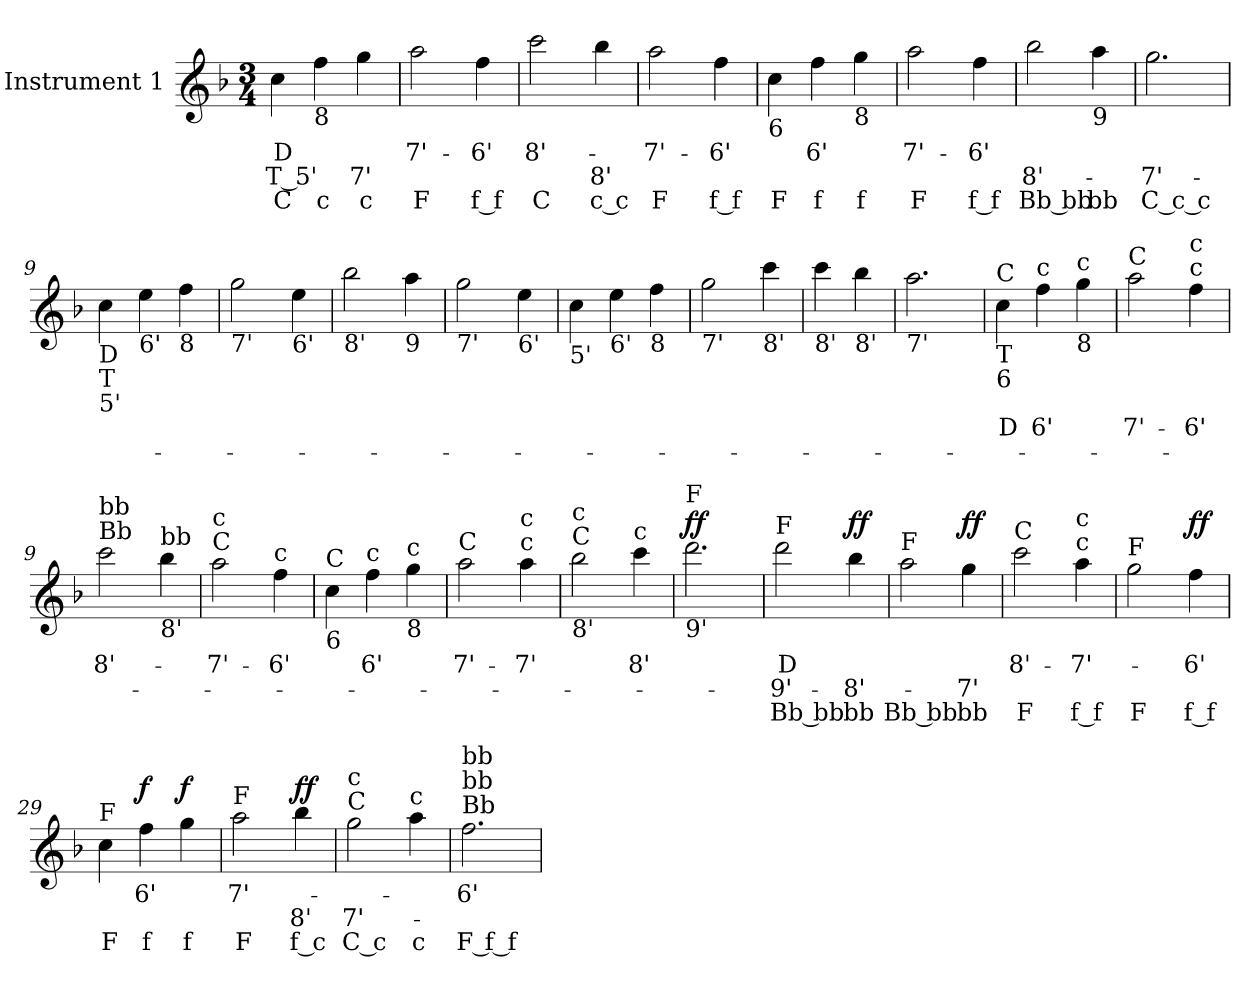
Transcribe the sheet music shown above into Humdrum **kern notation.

**kern	**text	**text	**text	**dynam
*part1	*part1	*part1	*part1	*part1
*staff1	*staff1	*staff1	*staff1	*staff1
*I"Instrument 1	*	*	*	*
*stria5	*	*	*	*
*clefG2	*	*	*	*
*k[b-]	*	*	*	*
*F:	*	*	*	*
*M3/4	*	*	*	*
=1	=1	=1	=1	=1
!	!LO:LY:b:rj	!LO:LY:b:rj	!LO:LY:b:cj	!
4cc\	D	T 5'	C	.
!LO:TX:b:t=8	!	!	!	!
!	!	!	!LO:LY:b:cj	!
4ff>\	.	.	c	.
!	!	!LO:LY:b:cj	!LO:LY:b:cj	!
4gg>>\	.	7'	c	.
=2	=2	=2	=2	=2
!	!LO:LY:b:cj	!	!LO:LY:b:cj	!
2aa>\	7'-	.	F	.
!	!LO:LY:b:cj	!	!LO:LY:b:rj	!
4ff>\	6'	.	f f	.
=3	=3	=3	=3	=3
!	!LO:LY:b:cj	!	!LO:LY:b:cj	!
2ccc>\	8'-	.	C	.
!	!	!LO:LY:b:cj	!LO:LY:b:rj	!
4bb-\	.	8'	c c	.
=4	=4	=4	=4	=4
!	!LO:LY:b:cj	!	!LO:LY:b:cj	!
2aa\	7'-	.	F	.
!	!LO:LY:b:cj	!	!LO:LY:b:rj	!
4ff\	6'	.	f f	.
=5	=5	=5	=5	=5
!LO:TX:b:t=6	!	!	!	!
!	!	!	!LO:LY:b:cj	!
4cc\	.	.	F	.
!	!LO:LY:b:cj	!	!LO:LY:b:cj	!
4ff>\	6'	.	f	.
!LO:TX:b:t=8	!	!	!	!
!	!	!	!LO:LY:b:cj	!
4gg>>\	.	.	f	.
=6	=6	=6	=6	=6
!	!LO:LY:b:cj	!	!LO:LY:b:cj	!
2aa>\	7'-	.	F	.
!	!LO:LY:b:cj	!	!LO:LY:b:rj	!
4ff>\	6'	.	f f	.
=7	=7	=7	=7	=7
!	!	!LO:LY:b:cj	!LO:LY:b:cj	!
2bb->\	.	8'-	Bb bb	.
!LO:TX:b:t=9	!	!	!	!
!	!	!	!LO:LY:b:cj	!
4aa>\	.	.	bb	.
=8	=8	=8	=8	=8
!	!	!LO:LY:b:cj	!LO:LY:b:cj	!
2.gg>\	.	7'-	C c c	.
!!LO:LB:g=z
=9	=9	=9	=9	=9
!LO:TX:b:t=D	!	!	!	!
!LO:TX:b:t=T	!	!	!	!
!LO:TX:b:t=5'	!	!	!	!
4cc\	.	.	.	.
!LO:TX:b:t=6'	!	!	!	!
4ee>\	.	.	.	.
!LO:TX:b:t=8	!	!	!	!
4ff>>\	.	.	.	.
=10	=10	=10	=10	=10
!LO:TX:b:t=7'	!	!	!	!
2gg\	.	.	.	.
!LO:TX:b:t=6'	!	!	!	!
4ee\	.	.	.	.
=11	=11	=11	=11	=11
!LO:TX:b:t=8'	!	!	!	!
2bb-\	.	.	.	.
!LO:TX:b:t=9	!	!	!	!
4aa\	.	.	.	.
=12	=12	=12	=12	=12
!LO:TX:b:t=7'	!	!	!	!
2gg\	.	.	.	.
!LO:TX:b:t=6'	!	!	!	!
4ee>\	.	.	.	.
=13	=13	=13	=13	=13
!LO:TX:b:t=5'	!	!	!	!
4cc\	.	.	.	.
!LO:TX:b:t=6'	!	!	!	!
4ee>\	.	.	.	.
!LO:TX:b:t=8	!	!	!	!
4ff\	.	.	.	.
=14	=14	=14	=14	=14
!LO:TX:b:t=7'	!	!	!	!
2gg\	.	.	.	.
!LO:TX:b:t=8'	!	!	!	!
4ccc\	.	.	.	.
=15	=15	=15	=15	=15
!LO:TX:b:t=8'	!	!	!	!
4ccc\	.	.	.	.
!LO:TX:b:t=8'	!	!	!	!
4bb-\	.	.	.	.
=16	=16	=16	=16	=16
!LO:TX:b:t=7'	!	!	!	!
2.aa\	.	.	.	.
!!LO:LB:g=z
=7	=7	=7	=7	=7
!LO:TX:b:t=T	!	!	!	!
!LO:TX:a:t=C	!	!	!	!
!LO:TX:b:t=6	!	!	!	!
!	!LO:LY:b:rj	!	!	!
4cc\	D	.	.	.
!LO:TX:a:t=c	!	!	!	!
!	!LO:LY:b:cj	!	!	!
4ff\	6'	.	.	.
!LO:TX:b:t=8	!	!	!	!
!LO:TX:a:t=c	!	!	!	!
4gg\	.	.	.	.
=8	=8	=8	=8	=8
!LO:TX:a:t=C	!	!	!	!
!	!LO:LY:b:cj	!	!	!
2aa\	7'-	.	.	.
!LO:TX:a:t=c	!	!	!	!
!LO:TX:a:t=c	!	!	!	!
!	!LO:LY:b:cj	!	!	!
4ff\	6'	.	.	.
=9	=9	=9	=9	=9
!LO:TX:a:t=Bb	!	!	!	!
!LO:TX:a:t=bb	!	!	!	!
!	!LO:LY:b:cj	!	!	!
2ccc\	8'-	.	.	.
!LO:TX:a:t=bb	!	!	!	!
!LO:TX:b:t=8'	!	!	!	!
4bb-\	.	.	.	.
=10	=10	=10	=10	=10
!LO:TX:a:t=C	!	!	!	!
!LO:TX:a:t=c	!	!	!	!
!	!LO:LY:b:cj	!	!	!
2aa\	7'-	.	.	.
!LO:TX:a:t=c	!	!	!	!
!	!LO:LY:b:cj	!	!	!
4ff>\	6'	.	.	.
=11	=11	=11	=11	=11
!LO:TX:a:t=C	!	!	!	!
!LO:TX:b:t=6	!	!	!	!
4cc\	.	.	.	.
!LO:TX:a:t=c	!	!	!	!
!	!LO:LY:b:cj	!	!	!
4ff>\	6'	.	.	.
!LO:TX:b:t=8	!	!	!	!
!LO:TX:a:t=c	!	!	!	!
4gg>>\	.	.	.	.
=12	=12	=12	=12	=12
!LO:TX:a:t=C	!	!	!	!
!	!LO:LY:b:cj	!	!	!
2aa\	7'-	.	.	.
!LO:TX:a:t=c	!	!	!	!
!LO:TX:a:t=c	!	!	!	!
!	!LO:LY:b:cj	!	!	!
4aa\	7'	.	.	.
=13	=13	=13	=13	=13
!LO:TX:b:t=8'	!	!	!	!
!LO:TX:a:t=C	!	!	!	!
!LO:TX:a:t=c	!	!	!	!
2bb-\	.	.	.	.
!LO:TX:a:t=c	!	!	!	!
!	!LO:LY:b:cj	!	!	!
4ccc\	8'	.	.	.
=14	=14	=14	=14	=14
!LO:TX:b:t=9'	!	!	!	!
!LO:TX:a:t=F	!	!	!	!
!	!	!	!	!LO:DY:a
!	!	!	!	!LO:DY:n=1:a
2.ddd\	.	.	.	f f
!!LO:LB:g=z
=25	=25	=25	=25	=25
!LO:TX:a:t=F	!	!	!	!
!	!LO:LY:b:rj	!LO:LY:b:cj	!LO:LY:b:cj	!
2ddd\	D	9'-	Bb bb	.
!	!	!LO:LY:b:cj	!LO:LY:b:cj	!LO:DY:a
!	!	!	!	!LO:DY:n=1:a
4bb-\	.	8'-	bb	f f
=26	=26	=26	=26	=26
!LO:TX:a:t=F	!	!	!	!
!	!	!	!LO:LY:b:cj	!
2aa\	.	.	Bb bb	.
!	!	!LO:LY:b:cj	!LO:LY:b:cj	!LO:DY:a
!	!	!	!	!LO:DY:n=1:a
4gg\	.	7'	bb	f f
=27	=27	=27	=27	=27
!LO:TX:a:t=C	!	!	!	!
!	!LO:LY:b:cj	!	!LO:LY:b:cj	!
2ccc\	8'-	.	F	.
!LO:TX:a:t=c	!	!	!	!
!LO:TX:a:t=c	!	!	!	!
!	!LO:LY:b:cj	!	!LO:LY:b:rj	!
4aa\	7'-	.	f f	.
=28	=28	=28	=28	=28
!LO:TX:a:t=F	!	!	!	!
!	!	!	!LO:LY:b:cj	!
2gg\	.	.	F	.
!	!LO:LY:b:cj	!	!LO:LY:b:rj	!LO:DY:a
!	!	!	!	!LO:DY:n=1:a
4ff\	6'	.	f f	f f
=29	=29	=29	=29	=29
!LO:TX:a:t=F	!	!	!	!
!	!	!	!LO:LY:b:cj	!
4cc\	.	.	F	.
!	!LO:LY:b:cj	!	!LO:LY:b:cj	!LO:DY:a
4ff\	6'	.	f	f
!	!	!	!LO:LY:b:cj	!LO:DY:a
4gg\	.	.	f	f
=30	=30	=30	=30	=30
!LO:TX:a:t=F	!	!	!	!
!	!LO:LY:b:cj	!	!LO:LY:b:cj	!
2aa\	7'-	.	F	.
!	!	!LO:LY:b:cj	!LO:LY:b:rj	!LO:DY:a
!	!	!	!	!LO:DY:n=1:a
4bb-\	.	8'	f c	f f
=31	=31	=31	=31	=31
!LO:TX:a:t=C	!	!	!	!
!LO:TX:a:t=c	!	!	!	!
!	!	!LO:LY:b:cj	!LO:LY:b:cj	!
2gg\	.	7'-	C c	.
!LO:TX:a:t=c	!	!	!	!
!	!	!	!LO:LY:b:cj	!
4aa\	.	.	c	.
=32	=32	=32	=32	=32
!LO:TX:a:t=Bb	!	!	!	!
!LO:TX:a:t=bb	!	!	!	!
!LO:TX:a:t=bb	!	!	!	!
!	!LO:LY:b:cj	!	!LO:LY:b:cj	!
2.ff\	6'-	.	F f f	.
=!	=!	=!	=!	=!
*-	*-	*-	*-	*-
